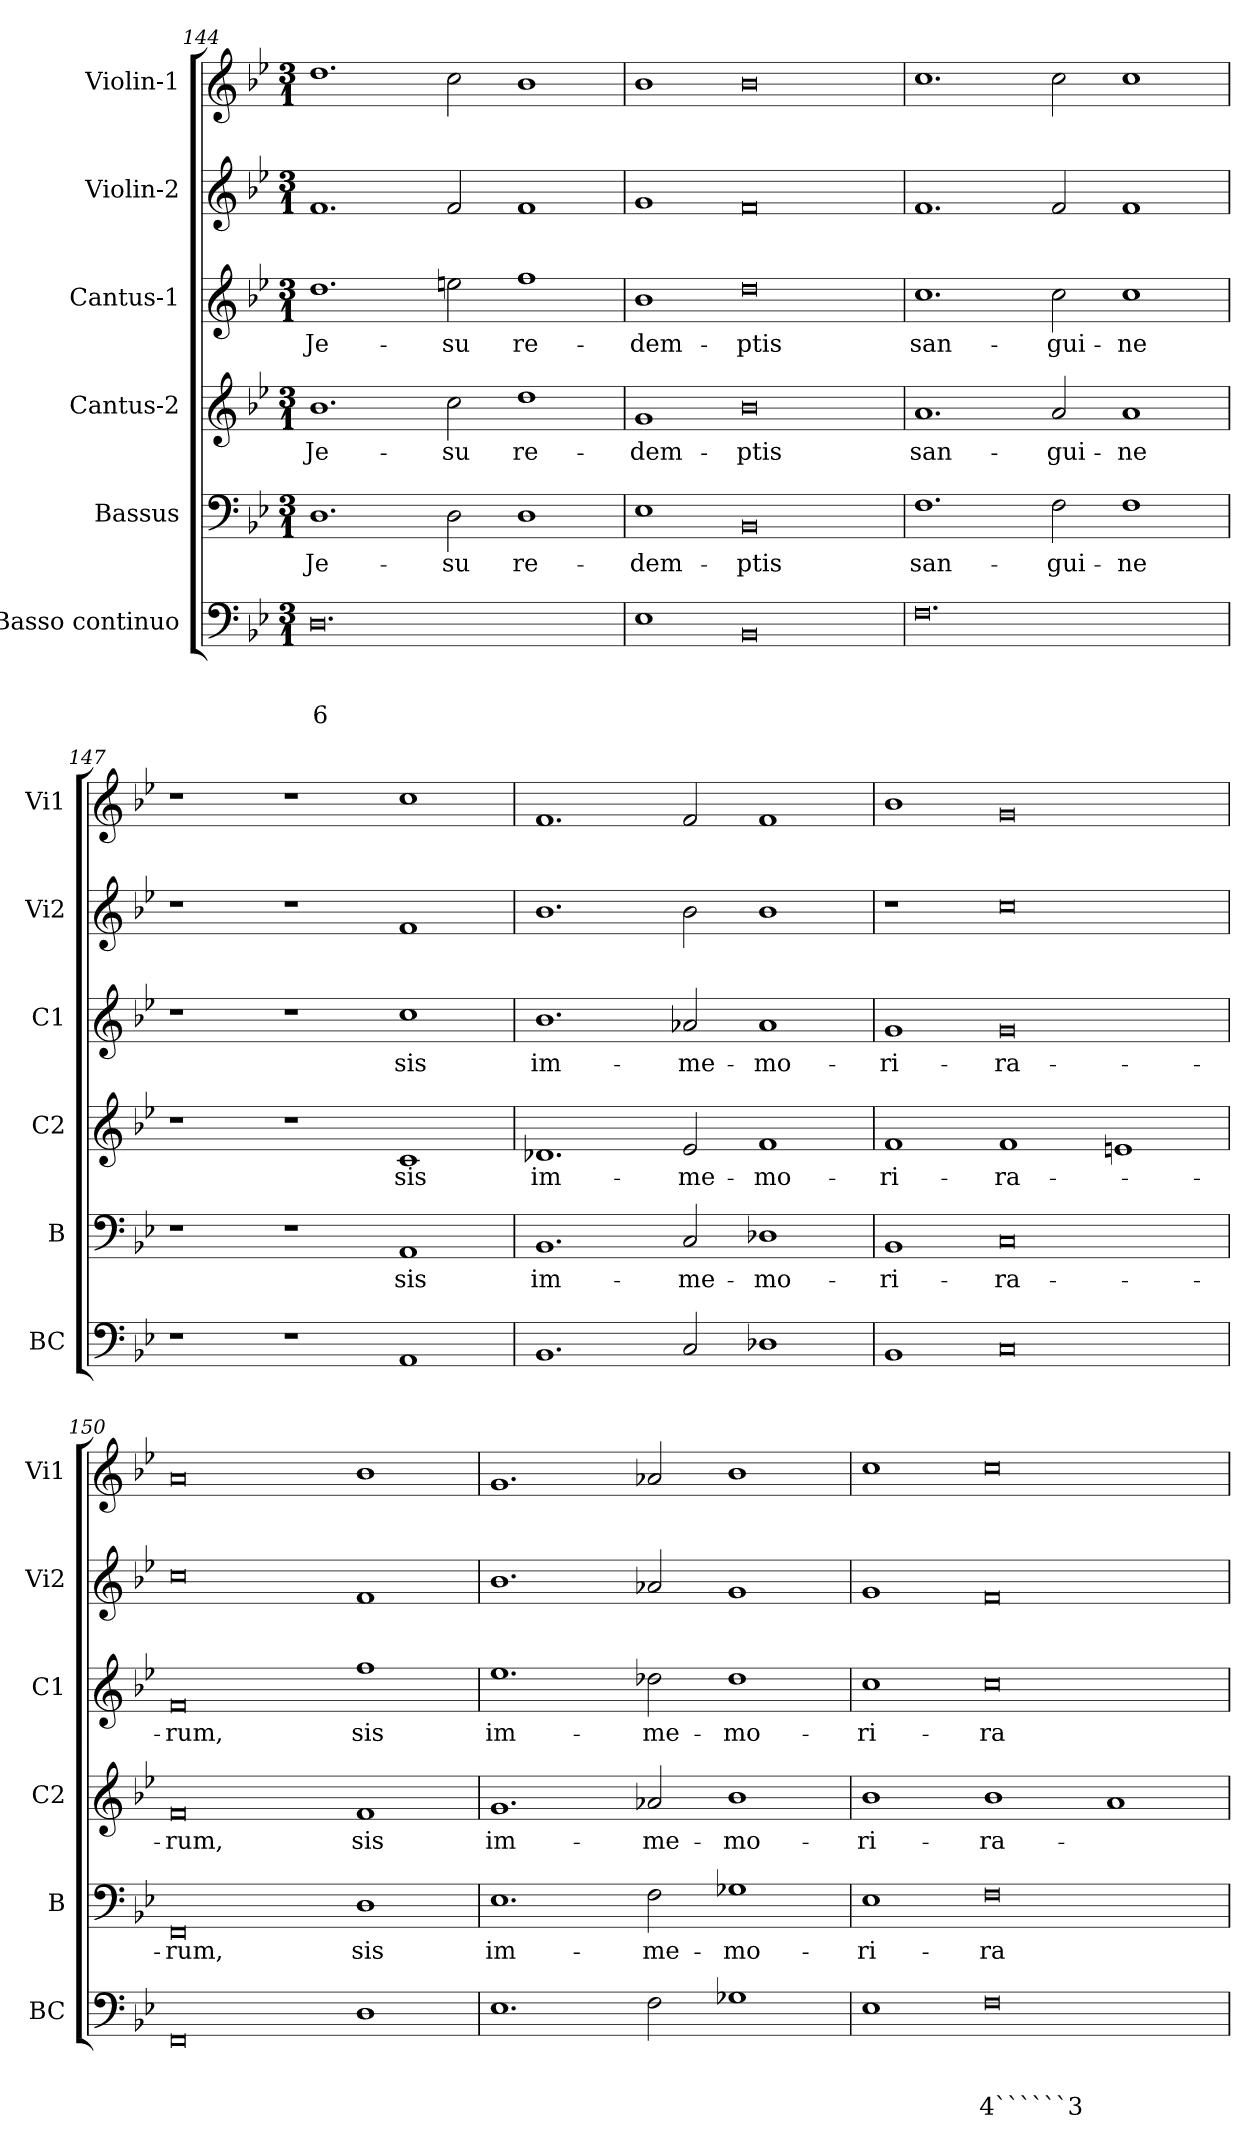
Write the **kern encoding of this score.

**kern	**text	**text	**text	**kern	**text	**kern	**text	**kern	**text	**kern	**kern
*part6	*part6	*part6	*part6	*part5	*part5	*part4	*part4	*part3	*part3	*part2	*part1
*staff6	*staff6	*staff6	*staff6	*staff5	*staff5	*staff4	*staff4	*staff3	*staff3	*staff2	*staff1
*I"Basso continuo	*	*	*	*I"Bassus	*	*I"Cantus-2	*	*I"Cantus-1	*	*I"Violin-2	*I"Violin-1
*I'BC	*	*	*	*I'B	*	*I'C2	*	*I'C1	*	*I'Vi2	*I'Vi1
*clefF4	*	*	*	*clefF4	*	*clefG2	*	*clefG2	*	*clefG2	*clefG2
*k[b-e-]	*	*	*	*k[b-e-]	*	*k[b-e-]	*	*k[b-e-]	*	*k[b-e-]	*k[b-e-]
*B-:	*	*	*	*B-:	*	*B-:	*	*B-:	*	*B-:	*B-:
*M3/1	*	*	*	*M3/1	*	*M3/1	*	*M3/1	*	*M3/1	*M3/1
=144	=144	=144	=144	=144	=144	=144	=144	=144	=144	=144	=144
!	!	!	!LO:LY:b	!	!LO:LY:b	!	!LO:LY:b	!	!LO:LY:b	!	!
0.D	.	.	6	1.D	Je-	1.b-	Je-	1.dd	Je-	1.f	1.dd
!	!	!	!	!	!LO:LY:b	!	!LO:LY:b	!	!LO:LY:b	!	!
.	.	.	.	2D\	-su	2cc\	-su	2een\	-su	2f/	2cc\
!	!	!	!	!	!LO:LY:b	!	!LO:LY:b	!	!LO:LY:b	!	!
.	.	.	.	1D	re-	1dd	re-	1ff	re-	1f	1b-
=145	=145	=145	=145	=145	=145	=145	=145	=145	=145	=145	=145
!	!	!	!	!	!LO:LY:b	!	!LO:LY:b	!	!LO:LY:b	!	!
1E-	.	.	.	1E-	-dem-	1g	-dem-	1b-	-dem-	1g	1b-
!	!	!	!	!	!LO:LY:b	!	!LO:LY:b	!	!LO:LY:b	!	!
0BB-	.	.	.	0BB-	-ptis	0b-	-ptis	0dd	-ptis	0f	0b-
=146	=146	=146	=146	=146	=146	=146	=146	=146	=146	=146	=146
!	!	!	!	!	!LO:LY:b	!	!LO:LY:b	!	!LO:LY:b	!	!
0.F	.	.	.	1.F	san-	1.a	san-	1.cc	san-	1.f	1.cc
!	!	!	!	!	!LO:LY:b	!	!LO:LY:b	!	!LO:LY:b	!	!
.	.	.	.	2F\	-gui-	2a/	-gui-	2cc\	-gui-	2f/	2cc\
!	!	!	!	!	!LO:LY:b	!	!LO:LY:b	!	!LO:LY:b	!	!
.	.	.	.	1F	-ne	1a	-ne	1cc	-ne	1f	1cc
=147	=147	=147	=147	=147	=147	=147	=147	=147	=147	=147	=147
1r	.	.	.	1r	.	1r	.	1r	.	1r	1r
1r	.	.	.	1r	.	1r	.	1r	.	1r	1r
!	!	!	!	!	!LO:LY:b	!	!LO:LY:b	!	!LO:LY:b	!	!
1AA	.	.	.	1AA	sis	1c	sis	1cc	sis	1f	1cc
!!LO:LB:g=z
=148	=148	=148	=148	=148	=148	=148	=148	=148	=148	=148	=148
!	!	!	!	!	!LO:LY:b	!	!LO:LY:b	!	!LO:LY:b	!	!
1.BB-	.	.	.	1.BB-	im-	1.d-X	im-	1.b-	im-	1.b-	1.f
!	!	!	!	!	!LO:LY:b	!	!LO:LY:b	!	!LO:LY:b	!	!
2C/	.	.	.	2C/	-me-	2e-/	-me-	2a-X/	-me-	2b-\	2f/
!	!	!	!	!	!LO:LY:b	!	!LO:LY:b	!	!LO:LY:b	!	!
1D-X	.	.	.	1D-X	-mo-	1f	-mo-	1a-	-mo-	1b-	1f
=149	=149	=149	=149	=149	=149	=149	=149	=149	=149	=149	=149
!	!	!	!	!	!LO:LY:b	!	!LO:LY:b	!	!LO:LY:b	!	!
1BB-	.	.	.	1BB-	-ri-	1f	-ri-	1g	-ri-	1r	1b-
!	!	!	!	!	!LO:LY:b	!	!LO:LY:b	!	!LO:LY:b	!	!
0C	.	.	.	0C	-ra-	1f	-ra-	0g	-ra-	0cc	0g
.	.	.	.	.	.	1en	.	.	.	.	.
=150	=150	=150	=150	=150	=150	=150	=150	=150	=150	=150	=150
!	!	!	!	!	!LO:LY:b	!	!LO:LY:b	!	!LO:LY:b	!	!
0FF	.	.	.	0FF	-rum,	0f	-rum,	0f	-rum,	0cc	0a
!	!	!	!	!	!LO:LY:b	!	!LO:LY:b	!	!LO:LY:b	!	!
1D	.	.	.	1D	sis	1f	sis	1ff	sis	1f	1b-
=151	=151	=151	=151	=151	=151	=151	=151	=151	=151	=151	=151
!	!	!	!	!	!LO:LY:b	!	!LO:LY:b	!	!LO:LY:b	!	!
1.E-	.	.	.	1.E-	im-	1.g	im-	1.ee-	im-	1.b-	1.g
!	!	!	!	!	!LO:LY:b	!	!LO:LY:b	!	!LO:LY:b	!	!
2F\	.	.	.	2F\	-me-	2a-X/	-me-	2dd-X\	-me-	2a-X/	2a-X/
!	!	!	!	!	!LO:LY:b	!	!LO:LY:b	!	!LO:LY:b	!	!
1G-X	.	.	.	1G-X	-mo-	1b-	-mo-	1dd-	-mo-	1g	1b-
=152	=152	=152	=152	=152	=152	=152	=152	=152	=152	=152	=152
!	!	!	!	!	!LO:LY:b	!	!LO:LY:b	!	!LO:LY:b	!	!
1E-	.	.	.	1E-	-ri-	1b-	-ri-	1cc	-ri-	1g	1cc
!	!	!	!LO:LY:b	!	!LO:LY:b	!	!LO:LY:b	!	!LO:LY:b	!	!
0F	.	.	4``````3	0F	-ra-	1b-	-ra-	0cc	-ra-	0f	0cc
.	.	.	.	.	.	1a	.	.	.	.	.
=	=	=	=	=	=	=	=	=	=	=	=
*-	*-	*-	*-	*-	*-	*-	*-	*-	*-	*-	*-
